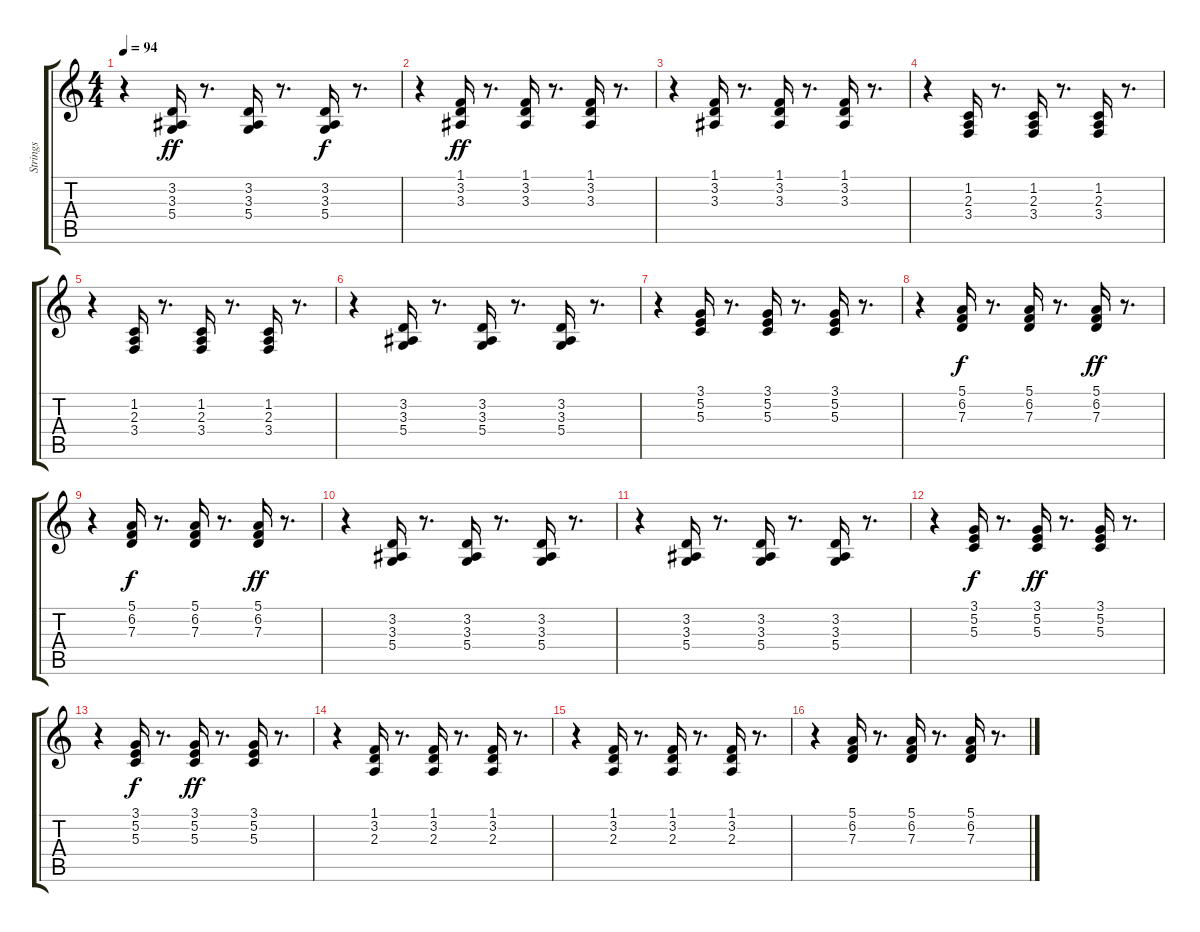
\track ("Strings                 " "Strings   ") {instrument lead4chiff}
\staff {score tabs}
\tuning (E4 B3 G3 D3 A2 E2) {hide}
\ts (4 4)
\tempo 94
\clef g2
\ks c
r.4{dy ff} (3.2 3.3 5.4).16 r.8{d} (3.2 3.3 5.4).16 r.8{d} (3.2 3.3 5.4).16{dy f} r.8{d} |
r.4 (1.1 3.2 3.3).16{dy ff} r.8{d} (1.1 3.2 3.3).16 r.8{d} (1.1 3.2 3.3).16 r.8{d} |
r.4 (1.1 3.2 3.3).16 r.8{d} (1.1 3.2 3.3).16 r.8{d} (1.1 3.2 3.3).16 r.8{d} |
r.4 (1.2 2.3 3.4).16 r.8{d} (1.2 2.3 3.4).16{volume 8} r.8{d} (1.2 2.3 3.4).16{volume 8} r.8{d} |
r.4 (1.2 2.3 3.4).16{volume 8} r.8{d} (1.2 2.3 3.4).16 r.8{d} (1.2 2.3 3.4).16{volume 8} r.8{d} |
r.4 (3.2 3.3 5.4).16 r.8{d} (3.2 3.3 5.4).16 r.8{d} (3.2 3.3 5.4).16 r.8{d} |
r.4 (3.1 5.2 5.3).16 r.8{d} (3.1 5.2 5.3).16 r.8{d} (3.1 5.2 5.3).16 r.8{d} |
r.4 (5.1 6.2 7.3).16{dy f} r.8{d} (5.1 6.2 7.3).16 r.8{d} (5.1 6.2 7.3).16{dy ff} r.8{d} |
r.4 (5.1 6.2 7.3).16{dy f} r.8{d} (5.1 6.2 7.3).16 r.8{d} (5.1 6.2 7.3).16{dy ff} r.8{d} |
r.4 (3.2 3.3 5.4).16 r.8{d} (3.2 3.3 5.4).16 r.8{d} (3.2 3.3 5.4).16 r.8{d} |
r.4 (3.2 3.3 5.4).16 r.8{d} (3.2 3.3 5.4).16 r.8{d} (3.2 3.3 5.4).16 r.8{d} |
r.4 (3.1 5.2 5.3).16{dy f} r.8{d} (3.1 5.2 5.3).16{dy ff} r.8{d} (3.1 5.2 5.3).16 r.8{d} |
r.4 (3.1 5.2 5.3).16{dy f} r.8{d} (3.1 5.2 5.3).16{dy ff} r.8{d} (3.1 5.2 5.3).16 r.8{d} |
r.4 (1.1 3.2 2.3).16 r.8{d} (1.1 3.2 2.3).16 r.8{d} (1.1 3.2 2.3).16 r.8{d} |
r.4 (1.1 3.2 2.3).16 r.8{d} (1.1 3.2 2.3).16 r.8{d} (1.1 3.2 2.3).16 r.8{d} |
r.4 (5.1 6.2 7.3).16 r.8{d} (5.1 6.2 7.3).16 r.8{d} (5.1 6.2 7.3).16 r.8{d}
